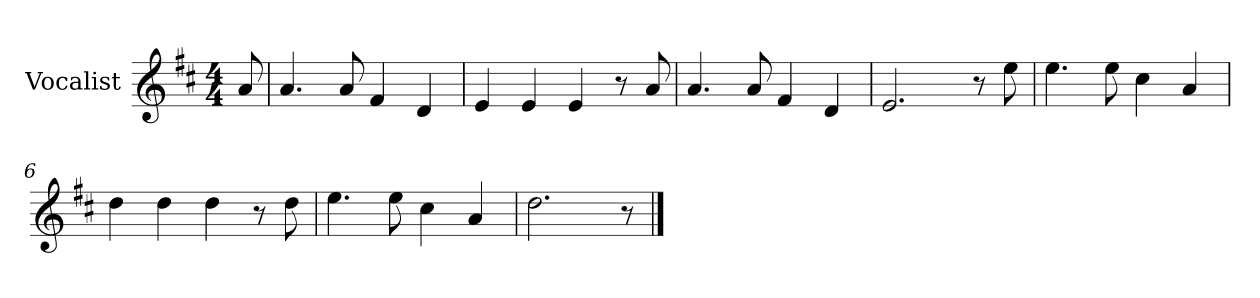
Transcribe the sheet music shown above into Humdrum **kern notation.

**kern
*part1
*staff1
*I"Vocalist
*k[f#c#]
*D:
*M4/4
=
8a
=1
4.a
8a
4f#
4d
=2
4e
4e
4e
8r
8a
=3
4.a
8a
4f#
4d
=4
2.e
8r
8ee
=5
4.ee
8ee
4cc#
4a
=6
4dd
4dd
4dd
8r
8dd
=7
4.ee
8ee
4cc#
4a
=8
2.dd
8r
==
*-
